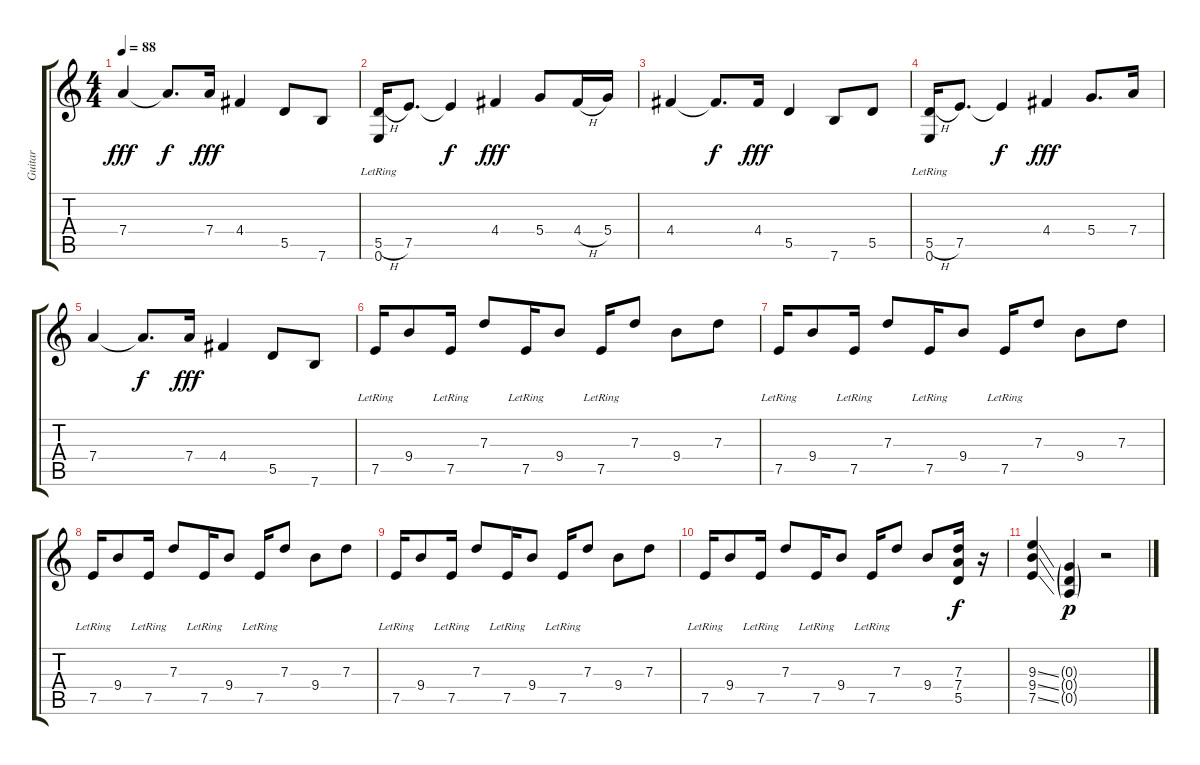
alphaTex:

\track ("Guitar" "Guitar") {instrument distortionguitar}
\staff {score tabs}
\tuning (E4 B3 G3 D3 A2 E2) {hide}
\ts (4 4)
\tempo 88
\clef g2
\ks c
7.4.4{dy fff} 7.4{t}.8{d dy f} 7.4.16{dy fff} 4.4.4 5.5.8 7.6.8 |
(5.5{h} 0.6{lr}).16 7.5.8{d} 7.5{t}.4{dy f} 4.4.4{dy fff} 5.4.8 4.4{h}.16 5.4.16 |
4.4.4 4.4{t}.8{d dy f} 4.4.16{dy fff} 5.5.4 7.6.8 5.5.8 |
(5.5{h} 0.6{lr}).16 7.5.8{d} 7.5{t}.4{dy f} 4.4.4{dy fff} 5.4.8{d} 7.4.16 |
7.4.4 7.4{t}.8{d dy f} 7.4.16{dy fff} 4.4.4 5.5.8 7.6.8 |
7.5{lr}.16 9.4.8 7.5{lr}.16 7.3.8 7.5{lr}.16 9.4.8 7.5{lr}.16 7.3.8 9.4.8 7.3.8 |
7.5{lr}.16 9.4.8 7.5{lr}.16 7.3.8 7.5{lr}.16 9.4.8 7.5{lr}.16 7.3.8 9.4.8 7.3.8 |
7.5{lr}.16 9.4.8 7.5{lr}.16 7.3.8 7.5{lr}.16 9.4.8 7.5{lr}.16 7.3.8 9.4.8 7.3.8 |
7.5{lr}.16 9.4.8 7.5{lr}.16 7.3.8 7.5{lr}.16 9.4.8 7.5{lr}.16 7.3.8 9.4.8 7.3.8 |
7.5{lr}.16 9.4.8 7.5{lr}.16 7.3.8 7.5{lr}.16 9.4.8 7.5{lr}.16 7.3.8 9.4.8 (7.3 7.4 5.5).16{dy f} r.16 |
(9.3{ss} 9.4{ss} 7.5{ss}).4 (0.3{g} 0.4{g} 0.5{g}).4{dy p} r.2
